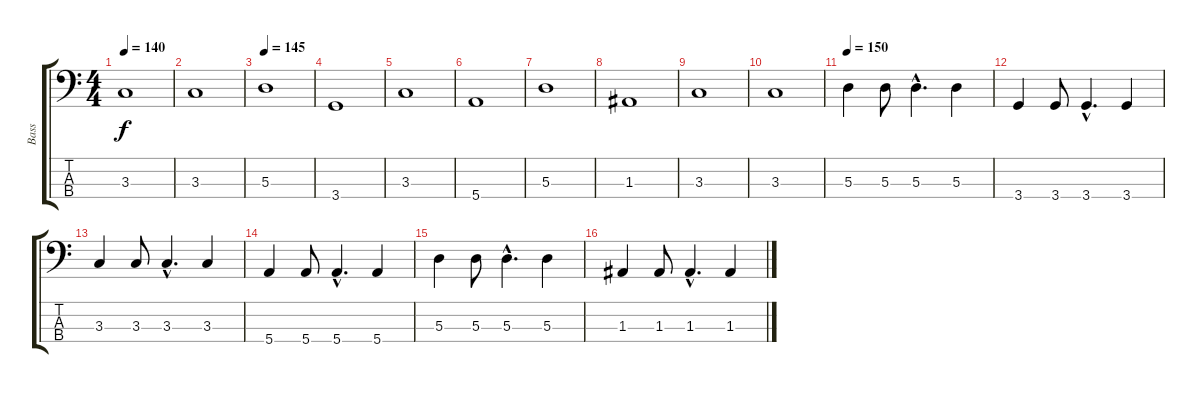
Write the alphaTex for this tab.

\track ("Bass" "Bass") {instrument electricbassfinger}
\staff {score tabs}
\tuning (G2 D2 A1 E1) {hide}
\ts (4 4)
\tempo 140
\clef f4
\ks c
3.3.1{dy f} |
3.3.1 |
\tempo 145
5.3.1 |
3.4.1 |
3.3.1 |
5.4.1 |
5.3.1 |
1.3.1 |
3.3.1 |
3.3.1 |
\tempo 150
5.3.4 5.3.8 5.3{hac}.4{d} 5.3.4 |
3.4.4 3.4.8 3.4{hac}.4{d} 3.4.4 |
3.3.4 3.3.8 3.3{hac}.4{d} 3.3.4 |
5.4.4 5.4.8 5.4{hac}.4{d} 5.4.4 |
5.3.4 5.3.8 5.3{hac}.4{d} 5.3.4 |
1.3.4 1.3.8 1.3{hac}.4{d} 1.3.4
